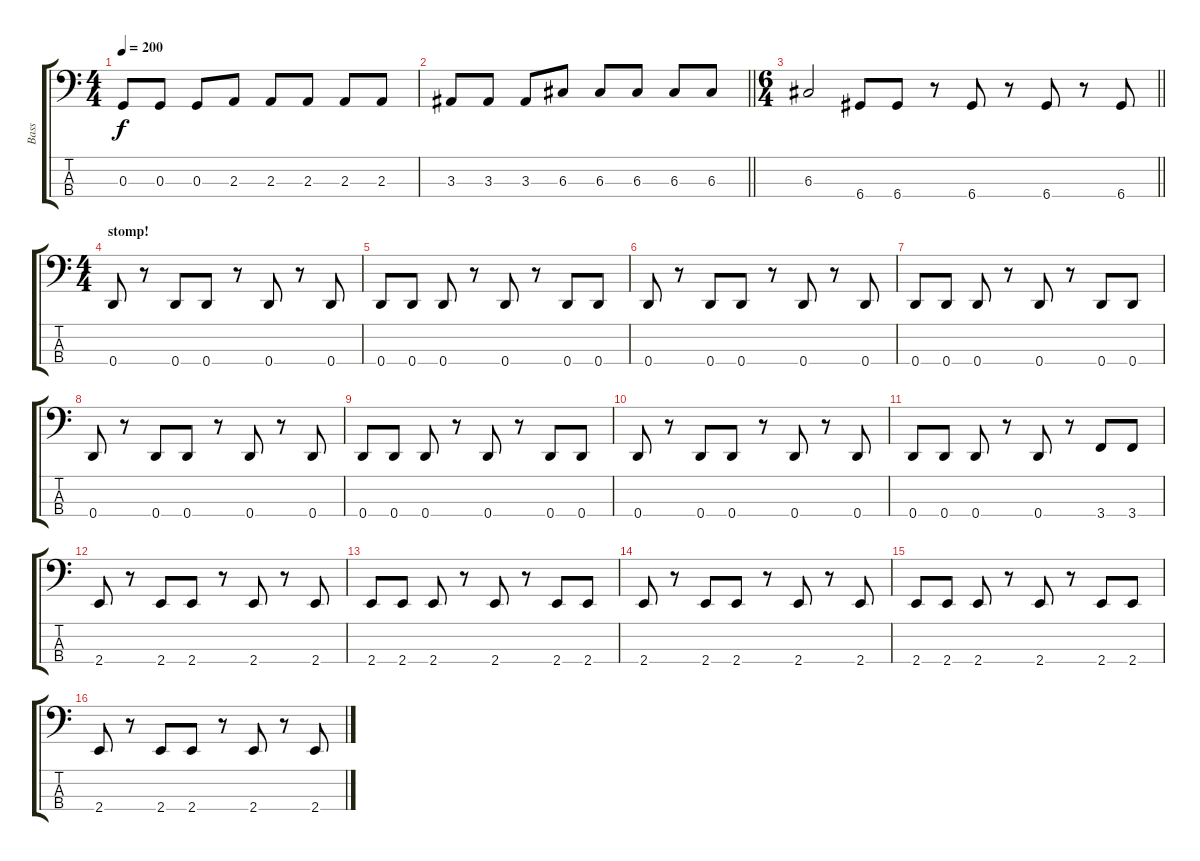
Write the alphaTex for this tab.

\track ("Bass" "Bass") {instrument electricbasspick}
\staff {score tabs}
\tuning (F2 C2 G1 D1) {hide}
\ts (4 4)
\tempo 200
\clef f4
\ks c
0.3.8{dy f} 0.3.8 0.3.8 2.3.8 2.3.8 2.3.8 2.3.8 2.3.8 |
\barLineRight lightlight
3.3.8 3.3.8 3.3.8 6.3.8 6.3.8 6.3.8 6.3.8 6.3.8 |
\ts (6 4)
\barLineRight lightlight
6.3.2 6.4.8 6.4.8 r.8 6.4.8 r.8 6.4.8 r.8 6.4.8 |
\ts (4 4)
\section ("" "stomp!")
0.4.8 r.8 0.4.8 0.4.8 r.8 0.4.8 r.8 0.4.8 |
0.4.8 0.4.8 0.4.8 r.8 0.4.8 r.8 0.4.8 0.4.8 |
0.4.8 r.8 0.4.8 0.4.8 r.8 0.4.8 r.8 0.4.8 |
0.4.8 0.4.8 0.4.8 r.8 0.4.8 r.8 0.4.8 0.4.8 |
0.4.8 r.8 0.4.8 0.4.8 r.8 0.4.8 r.8 0.4.8 |
0.4.8 0.4.8 0.4.8 r.8 0.4.8 r.8 0.4.8 0.4.8 |
0.4.8 r.8 0.4.8 0.4.8 r.8 0.4.8 r.8 0.4.8 |
0.4.8 0.4.8 0.4.8 r.8 0.4.8 r.8 3.4.8 3.4.8 |
2.4.8 r.8 2.4.8 2.4.8 r.8 2.4.8 r.8 2.4.8 |
2.4.8 2.4.8 2.4.8 r.8 2.4.8 r.8 2.4.8 2.4.8 |
2.4.8 r.8 2.4.8 2.4.8 r.8 2.4.8 r.8 2.4.8 |
2.4.8 2.4.8 2.4.8 r.8 2.4.8 r.8 2.4.8 2.4.8 |
2.4.8 r.8 2.4.8 2.4.8 r.8 2.4.8 r.8 2.4.8
